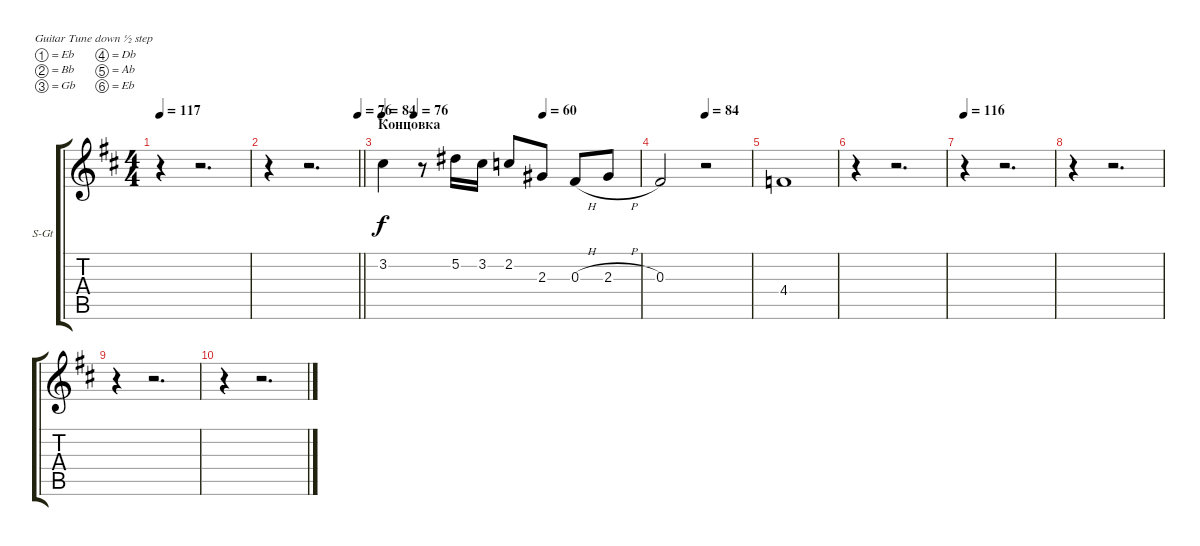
\bracketExtendMode groupsimilarinstruments
\firstSystemTrackNameOrientation horizontal
\otherSystemsTrackNameOrientation horizontal
\track ("Вокал" "S-Gt") {instrument trumpet}
\staff {score tabs}
\tuning (Eb4 Bb3 Gb3 Db3 Ab2 Eb2)
\displaytranspose 12
\ts (4 4)
\tempo 117
\clef g2
\ks d
r.4{dy f} r.2{d} |
\tempo (76 1)
\barLineRight lightlight
r.4 r.2{d} |
\section ("" "Концовка")
\tempo 84
\tempo (76 0.125)
\tempo (60 0.625)
\ks bminor
3.2.4 r.8 5.2.16 3.2.16 2.2.8 2.3.8 0.3{h}.8 2.3{h}.8 |
\tempo (84 0.5)
0.3.2 r.2 |
4.4.1 |
r.4 r.2{d} |
\tempo 116
r.4 r.2{d} |
r.4 r.2{d} |
r.4 r.2{d} |
r.4 r.2{d}
